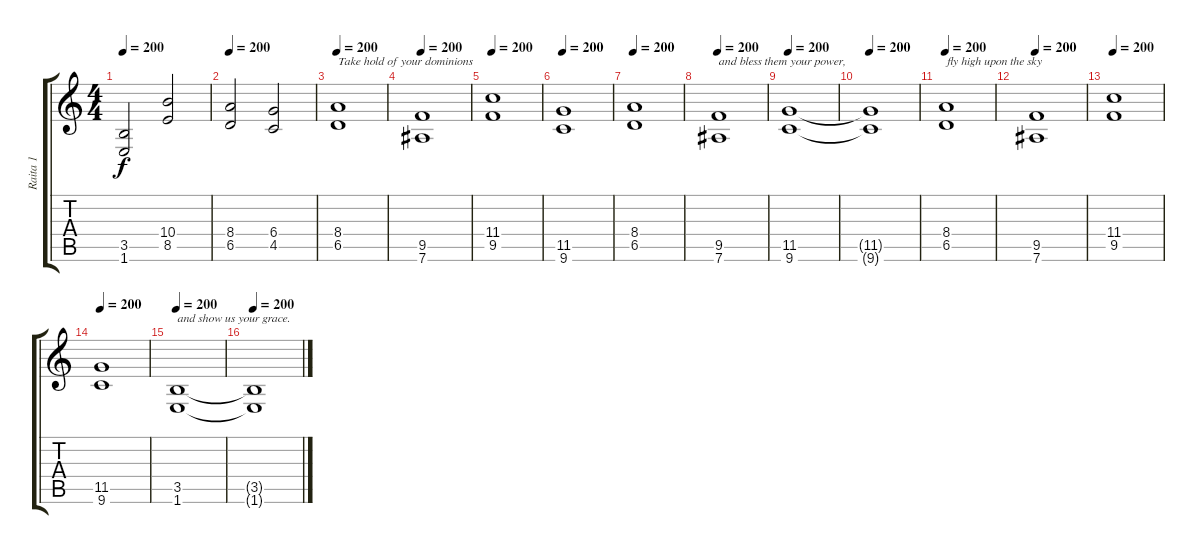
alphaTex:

\track ("Raita 1" "Raita 1") {instrument distortionguitar}
\staff {score tabs}
\tuning (Eb4 Bb3 Gb3 Db3 Ab2 Eb2) {hide}
\ts (4 4)
\tempo 200
\clef g2
\ks c
(3.5{t} 1.6{t}).2{dy f} (10.4 8.5).2 |
\tempo 200
(8.4 6.5).2 (6.4 4.5).2 |
\tempo 200
(8.4 6.5).1{txt "Take hold of your dominions"} |
\tempo 200
(9.5 7.6).1 |
\tempo 200
(11.4 9.5).1 |
\tempo 200
(11.5 9.6).1 |
\tempo 200
(8.4 6.5).1 |
\tempo 200
(9.5 7.6).1{txt "and bless them your power,"} |
\tempo 200
(11.5 9.6).1 |
\tempo 200
(11.5{t} 9.6{t}).1 |
\tempo 200
(8.4 6.5).1{txt "fly high upon the sky"} |
\tempo 200
(9.5 7.6).1 |
\tempo 200
(11.4 9.5).1 |
\tempo 200
(11.5 9.6).1 |
\tempo 200
(3.5 1.6).1{txt "and show us your grace."} |
\tempo 200
(3.5{t} 1.6{t}).1
